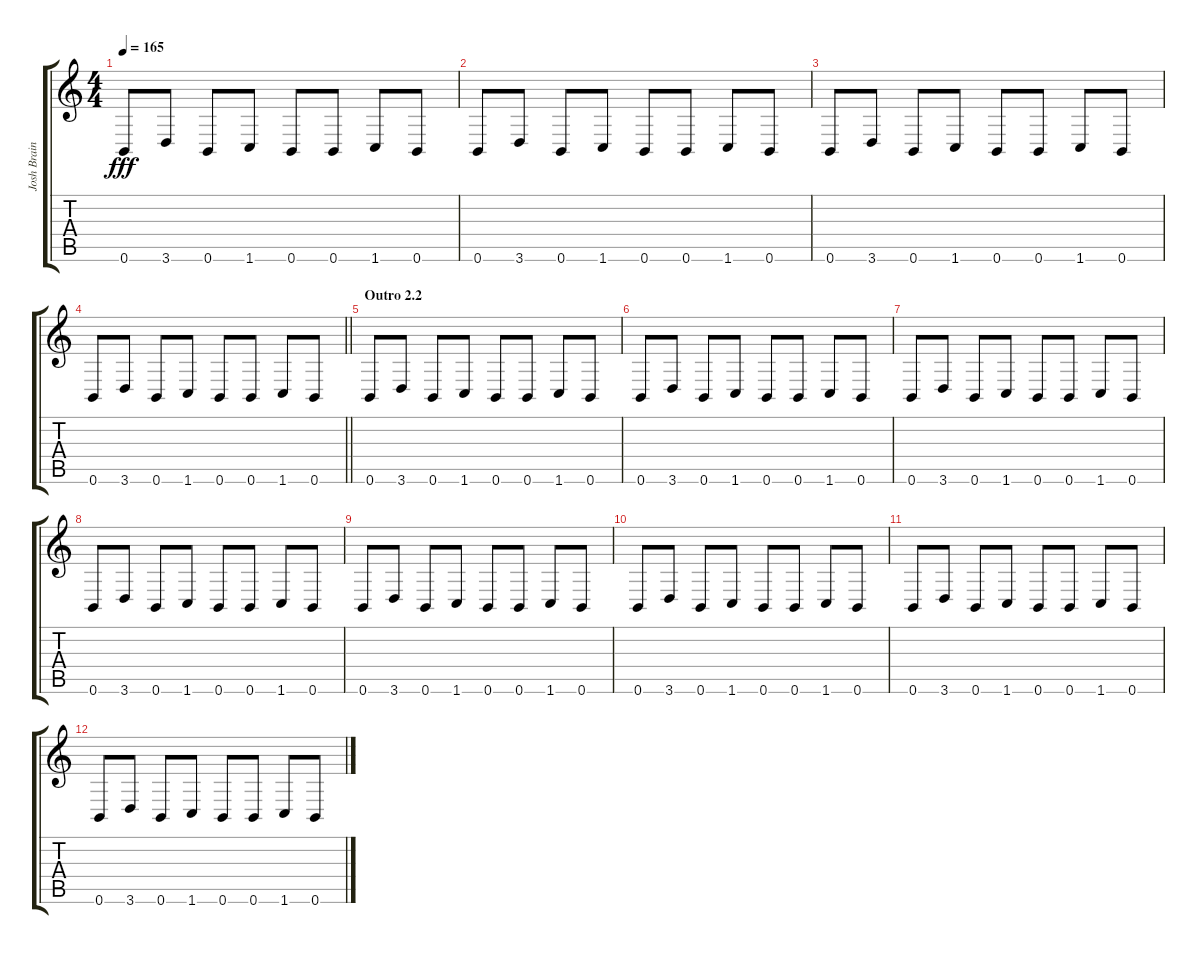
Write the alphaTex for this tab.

\track ("Josh Brainard" "Josh Brain") {instrument distortionguitar}
\staff {score tabs}
\tuning (Db4 Ab3 E3 B2 Gb2 B1) {hide}
\ts (4 4)
\tempo 165
\clef g2
\ks c
0.6.8{dy fff} 3.6.8 0.6.8 1.6.8 0.6.8 0.6.8 1.6.8 0.6.8 |
0.6.8 3.6.8 0.6.8 1.6.8 0.6.8 0.6.8 1.6.8 0.6.8 |
0.6.8 3.6.8 0.6.8 1.6.8 0.6.8 0.6.8 1.6.8 0.6.8 |
\barLineRight lightlight
0.6.8 3.6.8 0.6.8 1.6.8 0.6.8 0.6.8 1.6.8 0.6.8 |
\section ("" "Outro 2.2")
0.6.8 3.6.8 0.6.8 1.6.8 0.6.8 0.6.8 1.6.8 0.6.8 |
0.6.8 3.6.8 0.6.8 1.6.8 0.6.8 0.6.8 1.6.8 0.6.8 |
0.6.8 3.6.8 0.6.8 1.6.8 0.6.8 0.6.8 1.6.8 0.6.8 |
0.6.8 3.6.8 0.6.8 1.6.8 0.6.8 0.6.8 1.6.8 0.6.8 |
0.6.8 3.6.8 0.6.8 1.6.8 0.6.8 0.6.8 1.6.8 0.6.8 |
0.6.8 3.6.8 0.6.8 1.6.8 0.6.8 0.6.8 1.6.8 0.6.8 |
0.6.8 3.6.8 0.6.8 1.6.8 0.6.8 0.6.8 1.6.8 0.6.8 |
0.6.8 3.6.8 0.6.8 1.6.8 0.6.8 0.6.8 1.6.8 0.6.8
